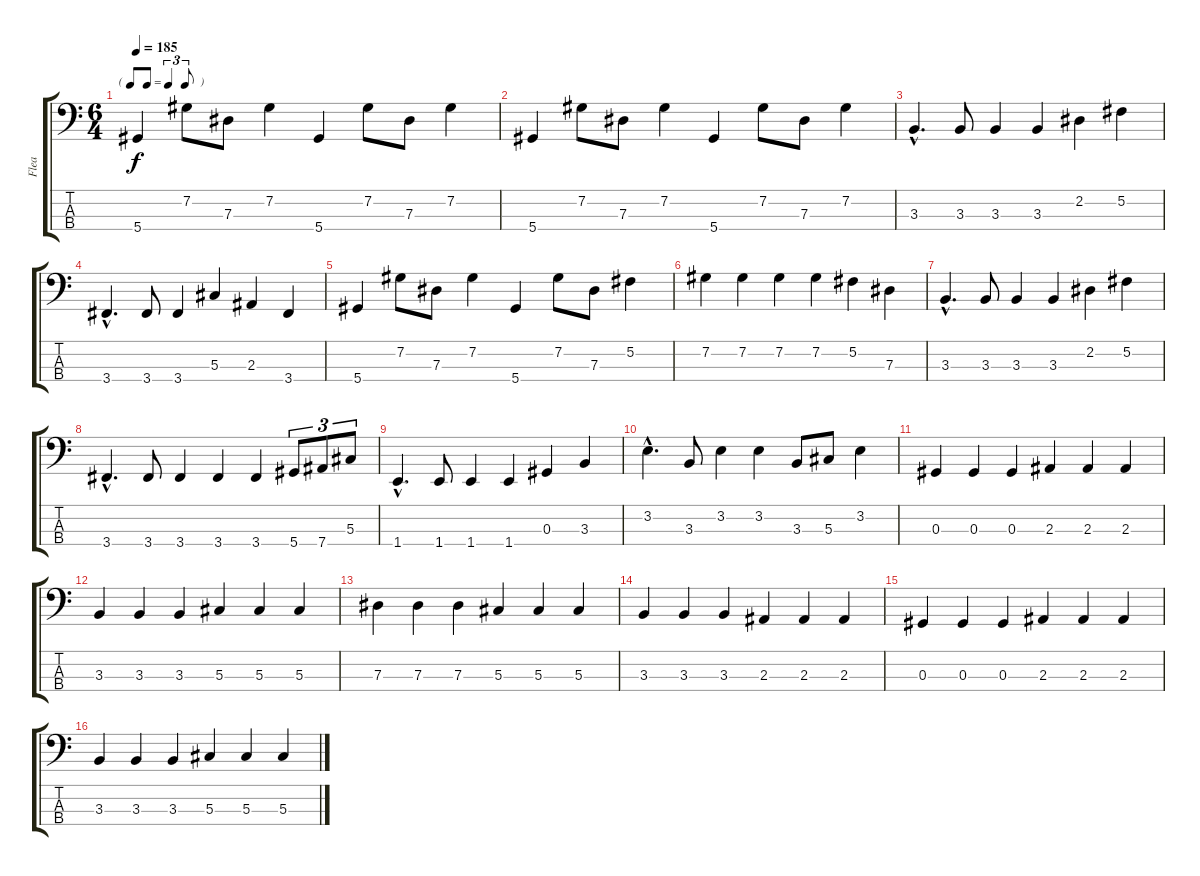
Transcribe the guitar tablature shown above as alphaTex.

\track ("Flea" "Flea") {instrument electricbassfinger}
\staff {score tabs}
\tuning (Gb2 Db2 Ab1 Eb1) {hide}
\ts (6 4)
\tf triplet8th
\tempo 185
\clef f4
\ks c
5.4.4{dy f} 7.2.8 7.3.8 7.2.4 5.4.4 7.2.8 7.3.8 7.2.4 |
5.4.4 7.2.8 7.3.8 7.2.4 5.4.4 7.2.8 7.3.8 7.2.4 |
3.3{hac}.4{d} 3.3.8 3.3.4 3.3.4 2.2.4 5.2.4 |
3.4{hac}.4{d} 3.4.8 3.4.4 5.3.4 2.3.4 3.4.4 |
5.4.4 7.2.8 7.3.8 7.2.4 5.4.4 7.2.8 7.3.8 5.2.4 |
7.2.4 7.2.4 7.2.4 7.2.4 5.2.4 7.3.4 |
3.3{hac}.4{d} 3.3.8 3.3.4 3.3.4 2.2.4 5.2.4 |
3.4{hac}.4{d} 3.4.8 3.4.4 3.4.4 3.4.4 5.4.8{tu (3 2)} 7.4.8{tu (3 2)} 5.3.8{tu (3 2)} |
1.4{hac}.4{d} 1.4.8 1.4.4 1.4.4 0.3.4 3.3.4 |
3.2{hac}.4{d} 3.3.8 3.2.4 3.2.4 3.3.8 5.3.8 3.2.4 |
0.3.4 0.3.4 0.3.4 2.3.4 2.3.4 2.3.4 |
3.3.4 3.3.4 3.3.4 5.3.4 5.3.4 5.3.4 |
7.3.4 7.3.4 7.3.4 5.3.4 5.3.4 5.3.4 |
3.3.4 3.3.4 3.3.4 2.3.4 2.3.4 2.3.4 |
0.3.4 0.3.4 0.3.4 2.3.4 2.3.4 2.3.4 |
3.3.4 3.3.4 3.3.4 5.3.4 5.3.4 5.3.4
